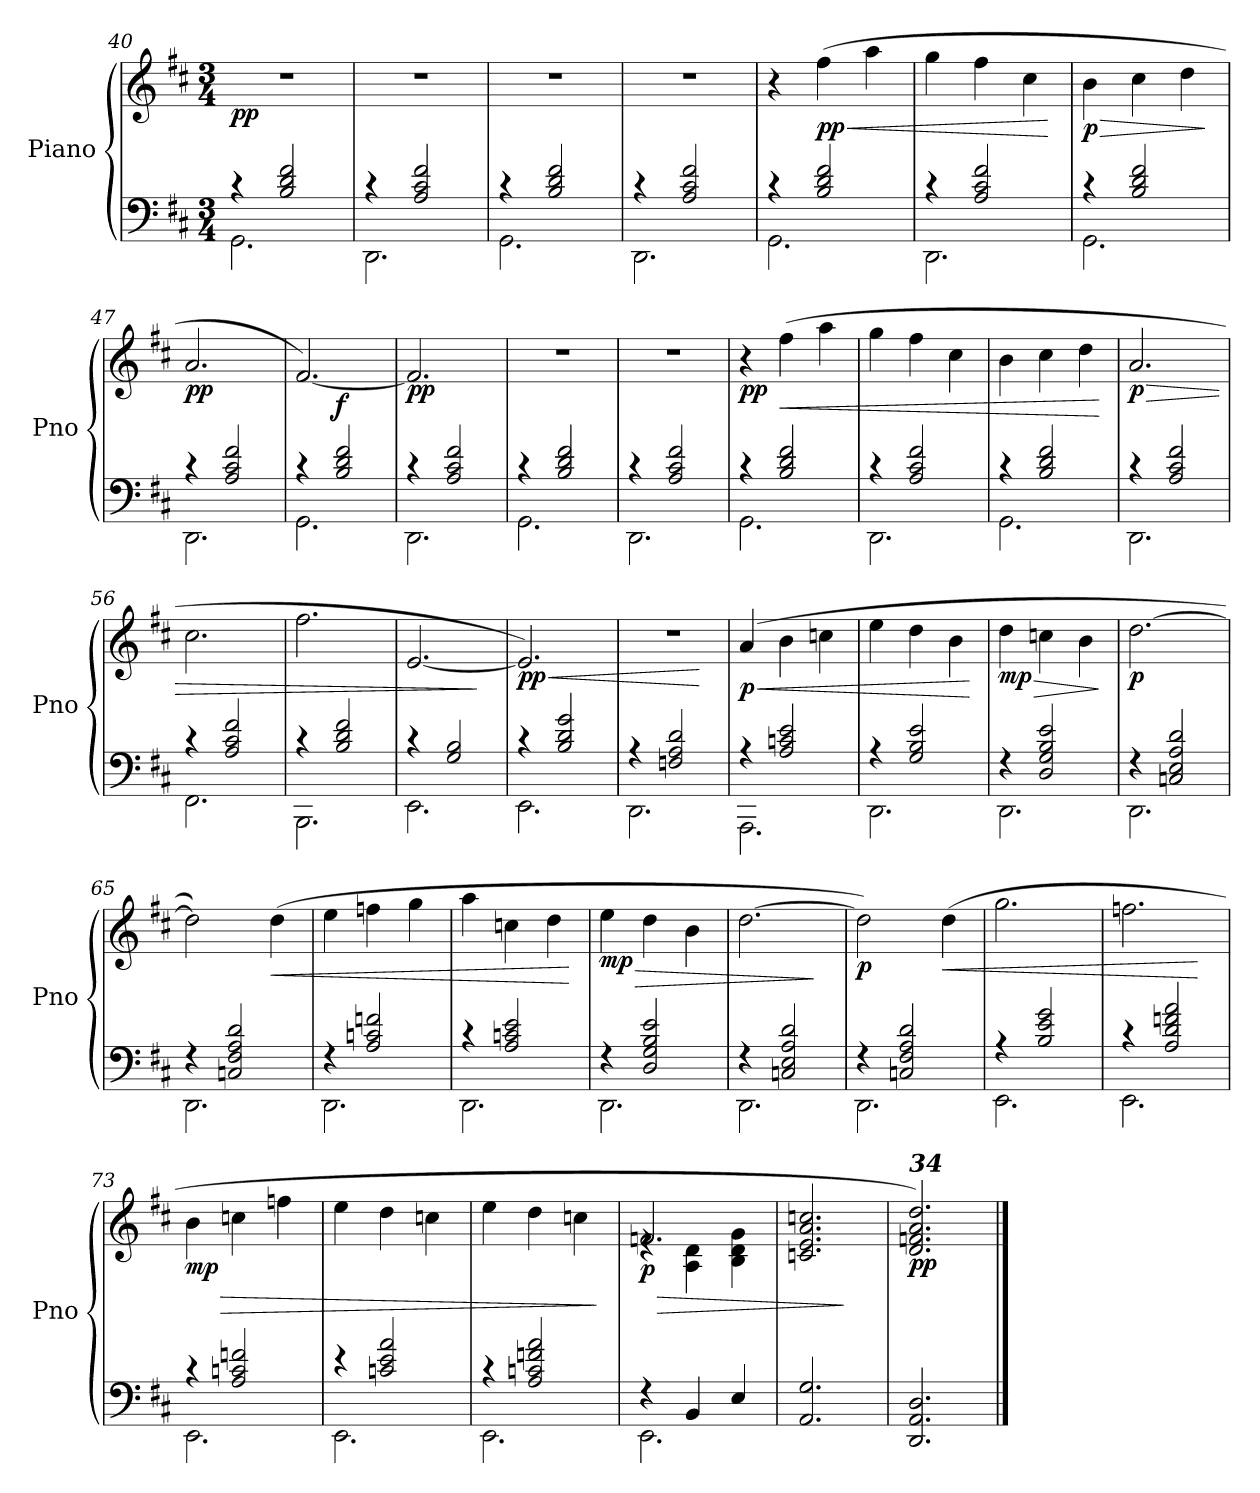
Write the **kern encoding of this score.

**kern	**kern	**dynam
*part1	*part1	*part1
*staff2	*staff1	*staff1/2
*I"Piano	*	*
*I'Pno	*	*
*clefF4	*clefG2	*
*k[f#c#]	*k[f#c#]	*
*M3/4	*M3/4	*
=40	=40	=40
*^	*	*
!	!	!	!LO:DY:b
4r	2.GG\	2.r	pp
2B/ 2d/ 2f#/	.	.	.
!!LO:LB:g=z
=41	=41	=41	=41
4r	2.DD\	2.r	.
2A/ 2c#/ 2f#/	.	.	.
=42	=42	=42	=42
4r	2.GG\	2.r	.
2B/ 2d/ 2f#/	.	.	.
=43	=43	=43	=43
4r	2.DD\	2.r	.
2A/ 2c#/ 2f#/	.	.	.
=44	=44	=44	=44
4r	2.GG\	4r	.
!	!	!	!LO:HP:b
!	!	!	!LO:DY:n=1:b
2B/ 2d/ 2f#/	.	(>4ff#\	< pp
.	.	4aa\	.
=45	=45	=45	=45
4r	2.DD\	4gg\	.
2A/ 2c#/ 2f#/	.	4ff#\	.
.	.	4cc#\	.
*v	*v	*	*
.	.	[
!!LO:LB:g=z
=46	=46	=46
*^	*	*
!	!	!	!LO:HP:b
!	!	!	!LO:DY:n=1:b
4r	2.GG\	4b\	> p
2B/ 2d/ 2f#/	.	4cc#\	.
.	.	4dd\	.
*v	*v	*	*
.	.	]
=47	=47	=47
*^	*	*
!	!	!	!LO:DY:b
4r	2.DD\	2.a/	pp
2A/ 2c#/ 2f#/	.	.	.
=48	=48	=48	=48
4r	2.GG\	[2.f#/)	.
!	!	!	!LO:DY:a=2
2B/ 2d/ 2f#/	.	.	f
=49	=49	=49	=49
!	!	!	!LO:DY:b
4r	2.DD\	2.f#/]	pp
2A/ 2c#/ 2f#/	.	.	.
=50	=50	=50	=50
4r	2.GG\	2.r	.
2B/ 2d/ 2f#/	.	.	.
=51	=51	=51	=51
4r	2.DD\	2.r	.
2A/ 2c#/ 2f#/	.	.	.
!!LO:PB:g=z
=52	=52	=52	=52
!	!	!	!LO:DY:b
4r	2.GG\	4r	pp
!	!	!	!LO:HP:b
2B/ 2d/ 2f#/	.	(>4ff#\	<
.	.	4aa\	.
=53	=53	=53	=53
4r	2.DD\	4gg\	.
2A/ 2c#/ 2f#/	.	4ff#\	.
.	.	4cc#\	.
=54	=54	=54	=54
4r	2.GG\	4b\	.
2B/ 2d/ 2f#/	.	4cc#\	.
.	.	4dd\	.
*v	*v	*	*
.	.	[
=55	=55	=55
*^	*	*
!	!	!	!LO:HP:b
!	!	!	!LO:DY:n=1:b
4r	2.DD\	2.a/	> p
2A/ 2c#/ 2f#/	.	.	.
=56	=56	=56	=56
4r	2.FF#\	2.cc#\	.
2A/ 2c#/ 2f#/	.	.	.
!!LO:LB:g=z
=57	=57	=57	=57
4r	2.BBB\	2.ff#\	.
2B/ 2d/ 2f#/	.	.	.
=58	=58	=58	=58
4r	2.EE\	[2.e/	.
2G/ 2B/	.	.	.
*v	*v	*	*
.	.	]
=59	=59	=59
*^	*	*
!	!	!	!LO:HP:b
!	!	!	!LO:DY:n=1:b
4r	2.EE\	2.e/])	< pp
2B/ 2d/ 2g/	.	.	.
=60	=60	=60	=60
4r	2.DD\	2.r	.
2Fn/ 2A/ 2d/	.	.	.
*v	*v	*	*
.	.	[
=61	=61	=61
*^	*	*
!	!	!	!LO:HP:b
!	!	!	!LO:DY:n=1:b
4r	2.AAA\	(>4a/	< p
2A/ 2cn/ 2e/	.	4b\	.
.	.	4ccn\	.
=62	=62	=62	=62
4r	2.DD\	4ee\	.
2G/ 2B/ 2e/	.	4dd\	.
.	.	4b\	.
*v	*v	*	*
.	.	[
!!LO:LB:g=z
=63	=63	=63
*^	*	*
!	!	!	!LO:HP:b
!	!	!	!LO:DY:n=1:b
4r	2.DD\	4dd\	> mp
2D/ 2G/ 2B/ 2e/	.	4ccn\	.
.	.	4b\	.
*v	*v	*	*
.	.	]
=64	=64	=64
*^	*	*
!	!	!	!LO:DY:b
4r	2.DD\	[2.dd\	p
2Cn/ 2E/ 2A/ 2d/	.	.	.
=65	=65	=65	=65
4r	2.DD\	2dd\])	.
2Cn/ 2F#/ 2A/ 2d/	.	.	.
!	!	!	!LO:HP:b
.	.	(>4dd\	<
=66	=66	=66	=66
4r	2.DD\	4ee\	.
2A/ 2cn/ 2fn/	.	4ffn\	.
.	.	4gg\	.
=67	=67	=67	=67
4r	2.DD\	4aa\	.
2A/ 2cn/ 2e/	.	4ccn\	.
.	.	4dd\	.
*v	*v	*	*
.	.	[
!!LO:LB:g=z
=68	=68	=68
*^	*	*
!	!	!	!LO:HP:b
!	!	!	!LO:DY:n=1:b
4r	2.DD\	4ee\	> mp
2D/ 2G/ 2B/ 2e/	.	4dd\	.
.	.	4b\	.
=69	=69	=69	=69
4r	2.DD\	[2.dd\	.
2Cn/ 2E/ 2A/ 2d/	.	.	.
*v	*v	*	*
.	.	]
=70	=70	=70
*^	*	*
!	!	!	!LO:DY:b
4r	2.DD\	2dd\])	p
2Cn/ 2F#/ 2A/ 2d/	.	.	.
!	!	!	!LO:HP:b
.	.	(>4dd\	<
=71	=71	=71	=71
4r	2.EE\	2.gg\	.
2B/ 2e/ 2g/	.	.	.
=72	=72	=72	=72
4r	2.EE\	2.ffn\	.
2A/ 2d/ 2fn/ 2a/	.	.	.
*v	*v	*	*
.	.	[
=73	=73	=73
*^	*	*
!	!	!	!LO:HP:b
!	!	!	!LO:DY:n=1:b
4r	2.EE\	4b\	> mp
2A/ 2cn/ 2fn/	.	4ccn\	.
.	.	4ffn\	.
!!LO:LB:g=z
=74	=74	=74	=74
4r	2.EE\	4ee\	.
2cn/ 2e/ 2a/	.	4dd\	.
.	.	4ccn\	.
=75	=75	=75	=75
4r	2.EE\	4ee\	.
2A/ 2cn/ 2fn/ 2a/	.	4dd\	.
.	.	4ccn\	.
*v	*v	*	*
.	.	]
=76	=76	=76
*^	*	*
!	!	!	!LO:HP:b
*	*	*^	*
!	!	!	!	!LO:DY:n=1:b
4r	2.EE\	2.fn/	4re	> p
4BB/	.	.	4A\ 4d\	.
4E/	.	.	4B\ 4d\ 4g\	.
*v	*v	*	*	*
=77	=77	=77	=77
!	!LO:TX:a:Bi:t=46	!	!
*	*v	*v	*
2.AA/ 2.G/	2.cn/ 2.e/ 2.a/ 2.ccn/	.
.	.	]
=78	=78	=78
!	!LO:TX:a:Bi:t=34	!
!	!	!LO:DY:b
2.DD/ 2.AA/ 2.D/	2.d/ 2.fn/ 2.a/ 2.dd/)	pp
==	==	==
*-	*-	*-
